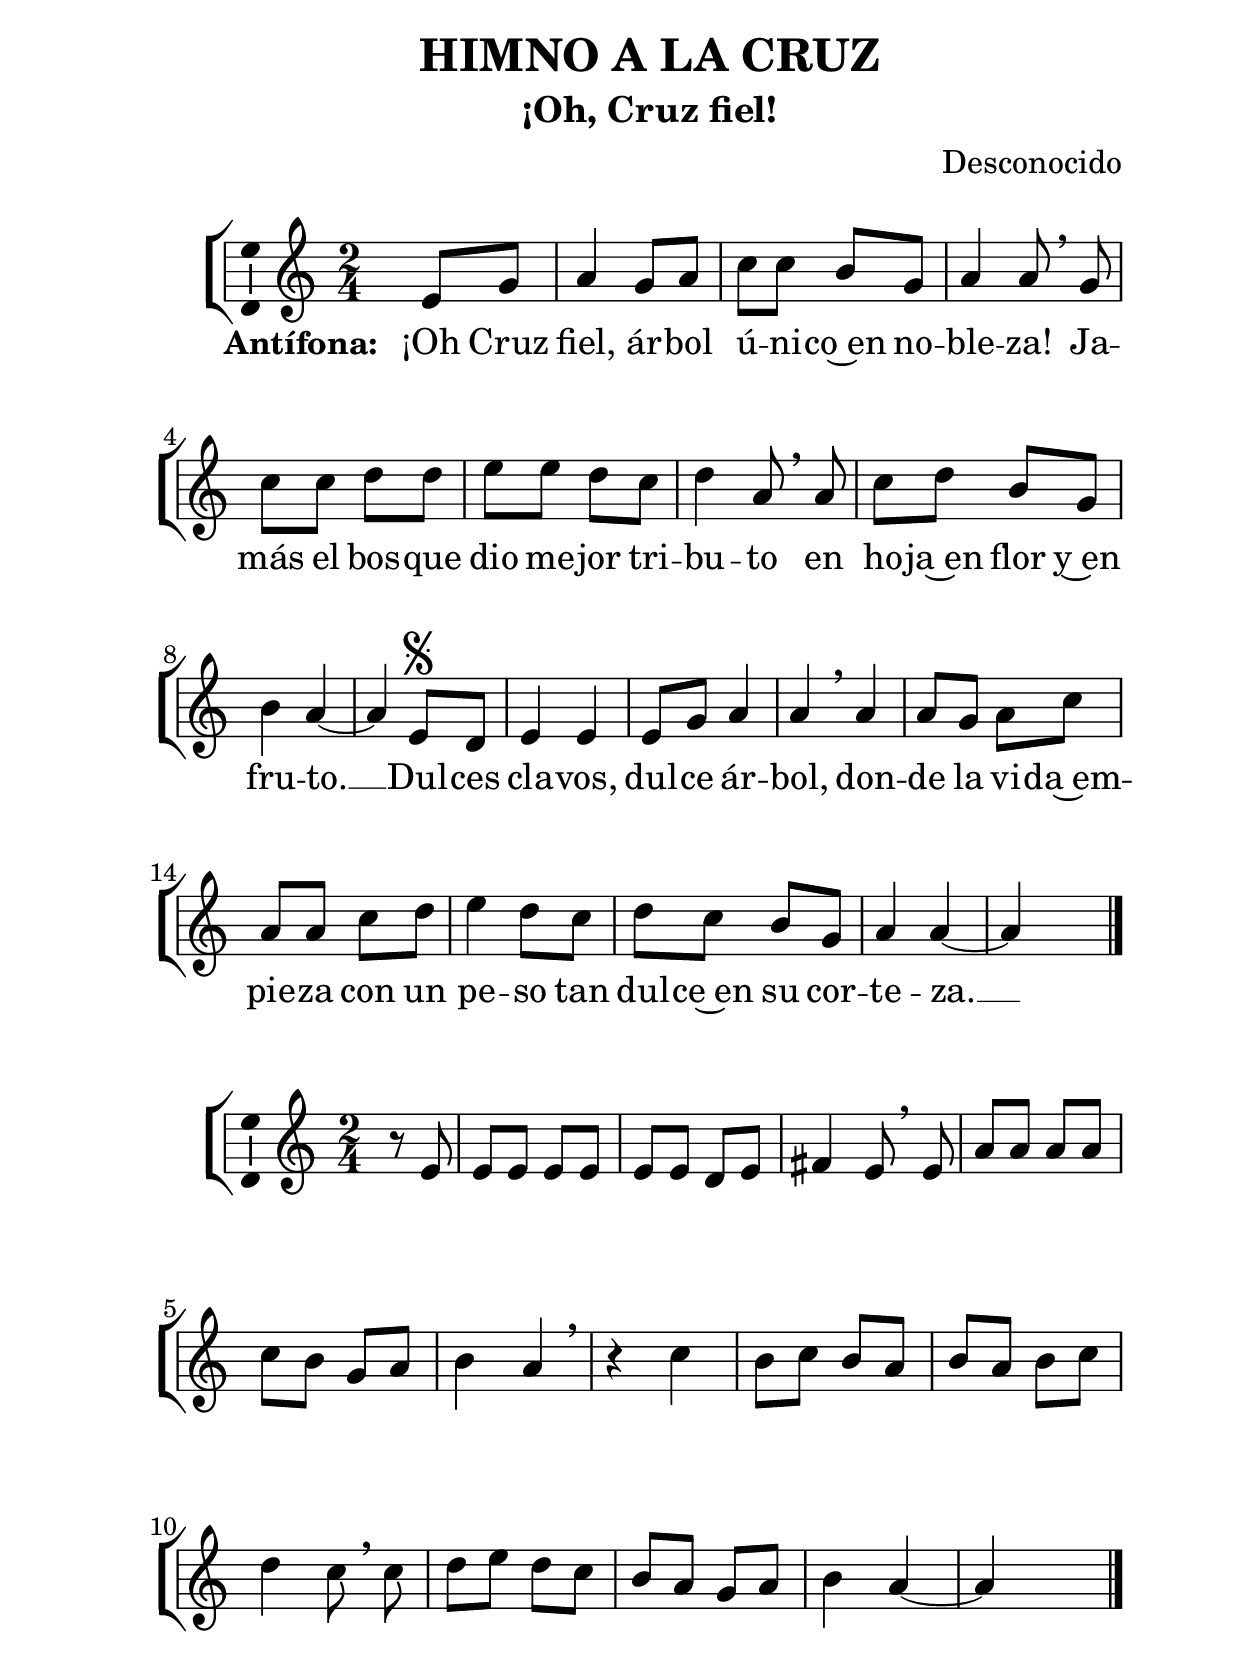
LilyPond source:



%versión de lilypond para la que se ha escrito esta partitura:
\version "2.16.0"

	%Tamaño papel
	#(set-default-paper-size "a4")
	%Tamaño partitura
	#(set-global-staff-size 28)
	%No responde al pulsar sobre una nota
	#(ly:set-option 'point-and-click #f)

%parámetros del encabezamiento:
\header {
	%title = "HIMNO A LA CRUZ"
	title = \markup{\fontsize #-1 "HIMNO A LA CRUZ"}
	subtitle = "¡Oh, Cruz fiel!"
	composer = "Desconocido"
	poet = ""
	meter = ""
	arranger = ""
%	tagline="Monasterio de la Madre de Dios. Buenafuente del Sistal."
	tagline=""
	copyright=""
	}

%parámetros asociados al papel:
\paper  {
	oddHeaderMarkup = \markup {\fill-line { \on-the-fly #not-first-page \fromproperty #'header:title \on-the-fly #not-first-page \fromproperty #'header:composer }}
	evenHeaderMarkup = \markup {\fill-line { \fromproperty #'header:composer \fromproperty #'header:title }}
	#(set-paper-size "a4")
	print-page-number = ##f
	first-page-number = 1
	print-first-page-number = ##f
%	head-separation = 3.0 \cm
	top-margin = 2.0 \cm
	bottom-margin = 0.0\cm
%%%	bottom-margin = -2.0\cm
	left-margin = 3.0 \cm
	line-width = 16.0 \cm
	indent = 8\mm
	interscoreline = 2.\mm
	between-system-space = 15\mm
%	para que las partituras no llenen la hoja:
	ragged-bottom = ##t
%	idem para la última hoja:
	ragged-last-bottom = ##f
%	para que las partituras llenen el ancho del papel:
	ragged-last = ##f
	after-title-space = 2.5 \cm
%page-count=1
%system-count=9

	%Flexible Vertical Spacing
%	markup-markup-spacing =
%	#'((basic-distance . 15) (minimum-distance . 15) (padding . 3))
	markup-system-spacing =
	#'((basic-distance . 15) (minimum-distance . 15) (padding . 3))
	system-system-spacing =
	#'((basic-distance . 15) (minimum-distance . 15) (padding . 3))
	score-system-spacing =
	#'((basic-distance . 15) (minimum-distance . 15) (padding . 5))
%	top-system-spacing = % header
%	#'((basic-distance . 8) (minimum-distance . 0) (padding . 0))
%	top-markup-spacing =
%	#'((basic-distance . 20) (minimum-distance . 20) (padding . 0))
	last-bottom-spacing = % footer
	#'((basic-distance . 5) (minimum-distance . 5) (padding . 0))
%	score-markup-spacing =
%	#'((basic-distance . 16) (minimum-distance . 13) (padding . 0))

	}


%parámetros que afectan a toda la partitura:
global =  {
	%clave de sol (G):
	\clef G
	%armadura:
%%%	\transpose a b
	\key c \major
	\tempo 4=80
	\set Score.tempoHideNote = ##t
	}


melodia =
%%%	\transpose a b
{
	\relative c' {

\time 2/4

\partial4

%%%\mark \markup { \musicglyph #"scripts.segno" }
%%%^\segno

e8 g
a4 g8 a
c8 c b g
a4 a8 \breathe g8
c8 c d d
e8 e d c
d4 a8 \breathe a8
c8 d b g
b4 a~

%%%\mark \markup { \musicglyph #"scripts.coda" }
%%%^\coda

a4 e8^\segno d
e4 e
e8 g a4
a4 \breathe a4
a8 g a c
a8 a c d
e4 d8 c
d8 c b g
a4 a~
a4 s4

\bar "|."
}
}

melodiaestro =
%%%	\transpose a b
{
	\relative c' {

\time 2/4

\partial4

r8 e8
e8 e e e
e8 e d e
fis4 e8 \breathe e8
a8 a a a
c8 b g a
b4 a \breathe
r4 c4
b8 c b a
b8 a b c
d4 c8 \breathe c8
d8 e d c
b8 a g a
b4 a~
a4 \hideNotes a4

\bar "|."
}
}


texto = \lyricmode {
\set stanza =#"Antífona: " ¡Oh Cruz fiel, ár -- bol ú -- ni -- co~en no -- ble -- za!
Ja -- más el bos -- que dio me -- jor tri -- bu -- to
en ho -- ja~en flor y~en fru -- to. __
Dul -- ces cla -- vos, dul -- ce ár -- bol,
don -- de la vi -- da~em -- pie -- za
con un pe -- so tan dul -- ce~en su cor -- te -- za. __
	}

textouno = \lyricmode {
\set stanza =#"1. " Can -- te -- mos la no -- ble -- za de~es -- ta gue -- rra,
el triun -- fo de la san -- gre del ma -- de -- ro;
y~un Re -- den -- tor que~en tran -- ce de Cor -- de -- ro,
sa -- cri -- fi -- ca -- do~en cruz sal -- vó la tie -- rra. __
\tiny "D.C."
	}

textodos = \lyricmode {
\set stanza =#"2. " Do -- li -- do mi Se -- ñor por el fra -- ca -- so
de~A -- dán que mor -- dió muer -- te~en la man -- za -- na
o -- tro~ár -- bol se -- ña -- ló de flor hu -- ma -- na
que re -- pa -- ra -- se~el da -- ño pa -- so~a pa -- so. __
\tiny "D.S."
	}

textotres = \lyricmode {
\set stanza =#"3. " Y~a -- sí di -- jo~el Se -- ñor: ¡Vuel -- va la vi -- da!
y que~el A -- mor re -- di -- ma la con -- de -- na.
La gra -- cia~es -- tá~en el fon -- do de la pe -- na
y la sa -- lud na -- cien -- do de la~he -- ri -- da. __
\tiny "D.C."
	}

textocuatro = \lyricmode {
\set stanza =#"4. " ¡Oh ple -- ni -- tud del tiem -- po con -- su -- ma -- do!
Del se -- no de Dios Pa -- dre~en que vi -- ví -- a,
ved la Pa -- la -- bra~en -- tran -- do por Ma -- rí -- a
en el mis -- te -- rio mis -- mo del pe -- ca -- do. __
\tiny "D.S."
	}

textocinco = \lyricmode {
\set stanza =#"5. " ¿Quién vio~en más es -- tre -- chez glo -- ria más ple -- na
y~a Dios co -- mo~el me -- nor de los hu -- ma -- nos?
Llo -- ran -- do~en el pe -- se -- bre, pies y ma -- nos
le fa -- ja~u -- na don -- ce -- lla na -- za -- re -- na. __
\tiny "D.C."
	}

textoseis = \lyricmode {
\set stanza =#"6. " En ple -- ni -- tud de vi -- da~y de sen -- de -- ro,
dio pa -- so~ha -- cia la muer -- te por -- que~él qui -- so.
Mi -- rad de par en par el pa -- ra -- í -- so
a -- bier -- to por la fuer -- za de~un cor -- de -- ro. __
\tiny "D.S."
	}


vozStaff = \context Voice = vozStaff
\with {\consists "Ambitus_engraver"}
<<
	\set Staff.instrumentName = ""
	\set Staff.shortInstrumentName = ""
	\set Staff.midiInstrument = #"acoustic grand"
	\set Staff.midiMinimumVolume = #0.7
	\set Staff.midiMaximumVolume = #0.9
	\global
	\melodia
	>>

vozestroStaff = \context Voice = vozestroStaff
\with {\consists "Ambitus_engraver"}
<<
	\set Staff.instrumentName = ""
	\set Staff.shortInstrumentName = ""
	\set Staff.midiInstrument = #"acoustic grand"
	\set Staff.midiMinimumVolume = #0.7
	\set Staff.midiMaximumVolume = #0.9
	\global
	\melodiaestro
	>>


textoStaff = \context Lyrics = textoStaff <<
%	\set vocalName =#"A. "
%	\set shortVocalName =#"A. "
	\lyricsto vozStaff \texto
	>>

textounoStaff = \context Lyrics = textounoStaff <<
%	\set vocalName =#"1. "
	\set shortVocalName =#"1. "
	\lyricsto vozestroStaff \textouno
	>>

textodosStaff = \context Lyrics = textodosStaff <<
%	\set vocalName =#"2. "
	\set shortVocalName =#"2. "
	\lyricsto vozestroStaff \textodos
	>>

textotresStaff = \context Lyrics = textotresStaff <<
%	\set vocalName =#"3. "
	\set shortVocalName =#"3. "
	\lyricsto vozestroStaff \textotres
	>>

textocuatroStaff = \context Lyrics = textocuatroStaff <<
%	\set vocalName =#"4. "
	\set shortVocalName =#"4. "
	\lyricsto vozestroStaff \textocuatro
	>>

textocincoStaff = \context Lyrics = textocincoStaff <<
%	\set vocalName =#"5. "
	\set shortVocalName =#"5. "
	\lyricsto vozestroStaff \textocinco
	>>

textoseisStaff = \context Lyrics = textoseisStaff <<
%	\set vocalName =#"6. "
	\set shortVocalName =#"6. "
	\lyricsto vozestroStaff \textoseis
	>>


\book {
	\score {
		\context ChoirStaff {
			\override StaffGroup.SystemStartBracket #'collapse-height = #1
			\override Score.SystemStartBar #'collapse-height = #1
			<<
			\vozStaff
			\textoStaff
			>>
		}
		\layout {
	    		\context {
				\Lyrics
				%\override LyricText #'font-size = #2
				}
	   		\context {
				\Score
				%\override StaffSymbol #'staff-space = #(magstep +3)
%%%				\override InstrumentName #'X-offset = #1.5
				\override InstrumentName #'X-offset = #-0.5
				\override InstrumentName #'font-series = #'bold
				}
%%%			\context {
%%%				\Staff
%%%				\remove "Time_signature_engraver"
%%%				\override BarLine #'transparent = ##t
%%%				}
			}
		}
	\score {
		\context ChoirStaff {
			\override StaffGroup.SystemStartBracket #'collapse-height = #1
			\override Score.SystemStartBar #'collapse-height = #1
			<<
			\vozestroStaff
			\textounoStaff
			\textodosStaff
			\textotresStaff
			\textocuatroStaff
			\textocincoStaff
			\textoseisStaff
			>>
		}
		\layout {
	    		\context {
				\Lyrics
				%\override LyricText #'font-size = #2
				}
	   		\context {
				\Score
				%\override StaffSymbol #'staff-space = #(magstep +3)
%%%				\override InstrumentName #'X-offset = #1.5
				\override InstrumentName #'X-offset = #-0.5
				\override InstrumentName #'font-series = #'bold
				}
%%%			\context {
%%%				\Staff
%%%				\remove "Time_signature_engraver"
%%%				\override BarLine #'transparent = ##t
%%%				}
			}
		}
	\score {
		\context ChoirStaff {
			\override StaffGroup.SystemStartBracket #'collapse-height = #1
			\override Score.SystemStartBar #'collapse-height = #1
			<<
			\vozStaff
			>>
			<<
			\vozestroStaff
			>>
		}
		\midi {
	  		\context {
	  			\Score
				tempoWholesPerMinute = #(ly:make-moment 70 4)
				}
			}
		}
}


